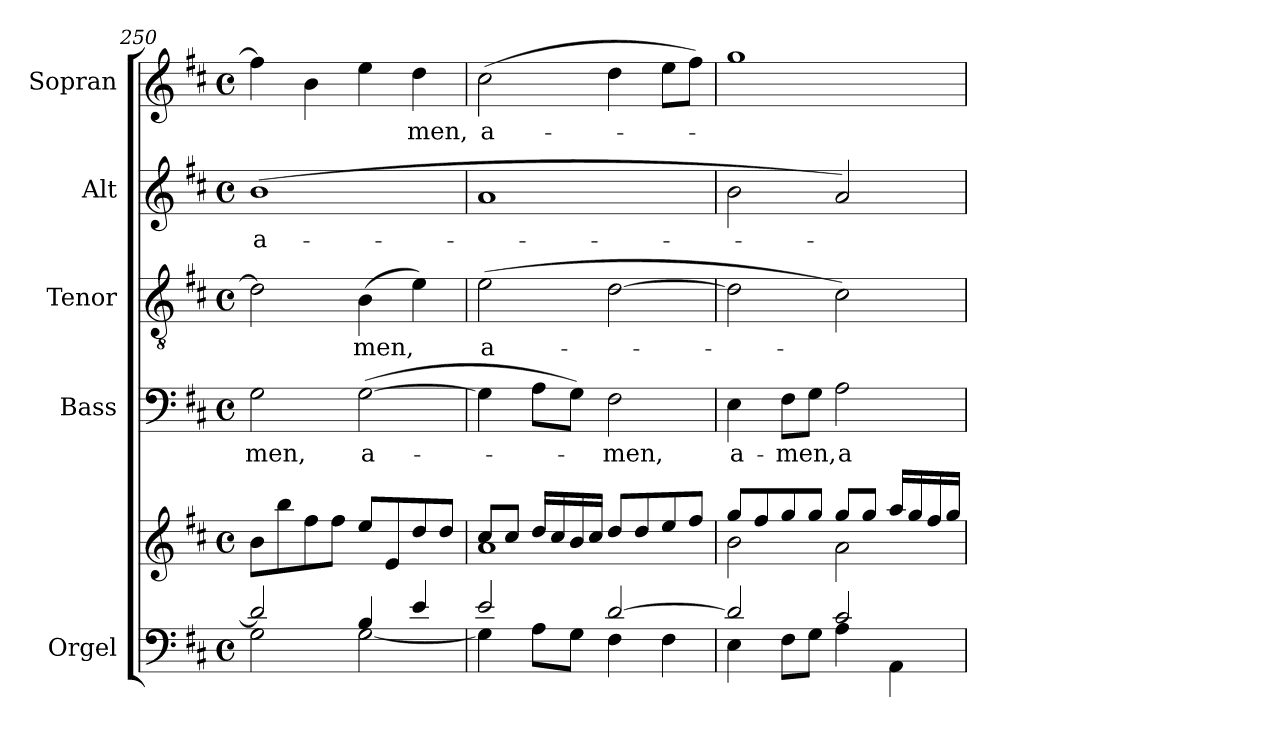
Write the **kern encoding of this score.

**kern	**kern	**kern	**text	**kern	**text	**kern	**text	**kern	**text
*part5	*part5	*part4	*part4	*part3	*part3	*part2	*part2	*part1	*part1
*staff6	*staff5	*staff4	*staff4	*staff3	*staff3	*staff2	*staff2	*staff1	*staff1
*I"Orgel	*	*I"Bass	*	*I"Tenor	*	*I"Alt	*	*I"Sopran	*
*I'Org.	*	*I'B	*	*I'T	*	*I'A	*	*I'S	*
*clefF4	*clefG2	*clefF4	*	*clefGv2	*	*clefG2	*	*clefG2	*
*k[f#c#]	*k[f#c#]	*k[f#c#]	*	*k[f#c#]	*	*k[f#c#]	*	*k[f#c#]	*
*D:	*D:	*D:	*	*D:	*	*D:	*	*D:	*
*M4/4	*M4/4	*M4/4	*	*M4/4	*	*M4/4	*	*M4/4	*
*met(c)	*met(c)	*met(c)	*	*met(c)	*	*met(c)	*	*met(c)	*
=250	=250	=250	=250	=250	=250	=250	=250	=250	=250
*^	*	*	*	*	*	*	*	*	*
!	!	!	!	!LO:LY:b	!	!	!	!LO:LY:b	!	!
2d/]	2G\	8b\L	2G\	-men,	2d\]	.	(>1b	a-	4ff#\]	.
.	.	8bb\	.	.	.	.	.	.	.	.
.	.	8ff#\	.	.	.	.	.	.	4b\	.
.	.	8ff#\J	.	.	.	.	.	.	.	.
!	!	!	!	!LO:LY:b	!	!LO:LY:b	!	!	!	!
4B/	[<2G\	8ee/L	(>[2G\	a-	(>4B\	-men,	.	.	4ee\	.
.	.	8e/	.	.	.	.	.	.	.	.
!	!	!	!	!	!	!	!	!	!	!LO:LY:b
4e/	.	8dd/	.	.	4e\)	.	.	.	4dd\	-men,
.	.	8dd/J	.	.	.	.	.	.	.	.
=251	=251	=251	=251	=251	=251	=251	=251	=251	=251	=251
*	*	*^	*	*	*	*	*	*	*	*
!	!	!	!	!	!	!	!LO:LY:b	!	!	!	!LO:LY:b
2e/	4G\]	8cc#/L	1a	4G\]	.	(>2e\	a-	1a	.	(>2cc#\	a-
.	.	8cc#/J	.	.	.	.	.	.	.	.	.
.	8A\L	16dd/LL	.	8A\L	.	.	.	.	.	.	.
.	.	16cc#/	.	.	.	.	.	.	.	.	.
.	8G\J	16b/	.	8G\J)	.	.	.	.	.	.	.
.	.	16cc#/JJ	.	.	.	.	.	.	.	.	.
!	!	!	!	!	!LO:LY:b	!	!	!	!	!	!
[>2d/	4F#\	8dd/L	.	2F#\	-men,	[2d\	.	.	.	4dd\	.
.	.	8dd/	.	.	.	.	.	.	.	.	.
.	4F#\	8ee/	.	.	.	.	.	.	.	8ee\L	.
.	.	8ff#/J	.	.	.	.	.	.	.	8ff#\J)	.
=252	=252	=252	=252	=252	=252	=252	=252	=252	=252	=252	=252
!	!	!	!	!	!LO:LY:b	!	!	!	!	!	!
2d/]	4E\	8gg/L	2b\	4E\	a-	2d\]	.	2b\	.	1gg	.
.	.	8ff#/	.	.	.	.	.	.	.	.	.
!	!	!	!	!	!LO:LY:b	!	!	!	!	!	!
.	8F#\L	8gg/	.	8F#\L	-men,	.	.	.	.	.	.
.	8G\J	8gg/J	.	8G\J	.	.	.	.	.	.	.
!	!	!	!	!	!LO:LY:b	!	!	!	!	!	!
2c#/	4A\	8gg/L	2a\	2A\	a-	2c#\)	.	2a/)	.	.	.
.	.	8gg/J	.	.	.	.	.	.	.	.	.
.	4AA\	16aa/LL	.	.	.	.	.	.	.	.	.
.	.	16gg/	.	.	.	.	.	.	.	.	.
.	.	16ff#/	.	.	.	.	.	.	.	.	.
.	.	16gg/JJ	.	.	.	.	.	.	.	.	.
*v	*v	*	*	*	*	*	*	*	*	*	*
*	*v	*v	*	*	*	*	*	*	*	*
=	=	=	=	=	=	=	=	=	=
*-	*-	*-	*-	*-	*-	*-	*-	*-	*-
